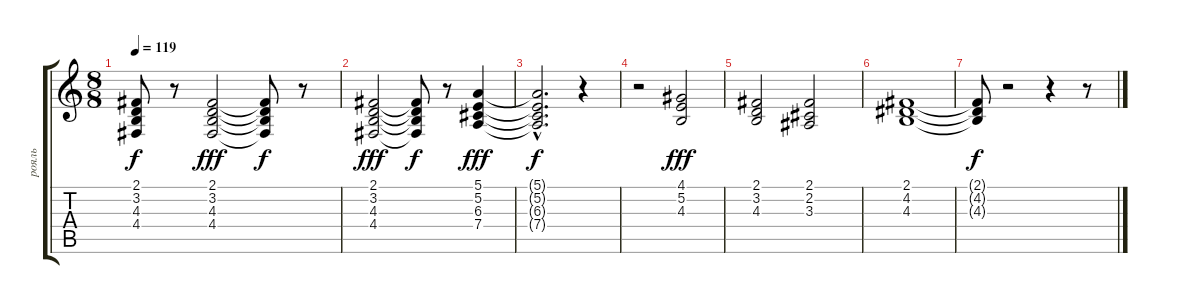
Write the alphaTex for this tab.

\track ("рояль" "рояль") {instrument brightacousticpiano}
\staff {score tabs}
\tuning (E4 B3 G3 D3 A2 E2) {hide}
\ts (8 8)
\tempo 119
\clef g2
\ks c
(2.1{t} 3.2{t} 4.3{t} 4.4{t}).8{dy f} r.8 (2.1 3.2 4.3 4.4).2{dy fff} (2.1{t} 3.2{t} 4.3{t} 4.4{t}).8{dy f} r.8 |
(2.1 3.2 4.3 4.4).2{dy fff} (2.1{t} 3.2{t} 4.3{t} 4.4{t}).8{dy f} r.8 (5.1 5.2 6.3 7.4).4{dy fff} |
(5.1{hac t} 5.2{hac t} 6.3{hac t} 7.4{hac t}).2{d dy f} r.4 |
r.2 (4.1 5.2 4.3).2{dy fff} |
(2.1 3.2 4.3).2 (2.1 2.2 3.3).2 |
(2.1 4.2 4.3).1 |
(2.1{t} 4.2{t} 4.3{t}).8{dy f} r.2 r.4 r.8
